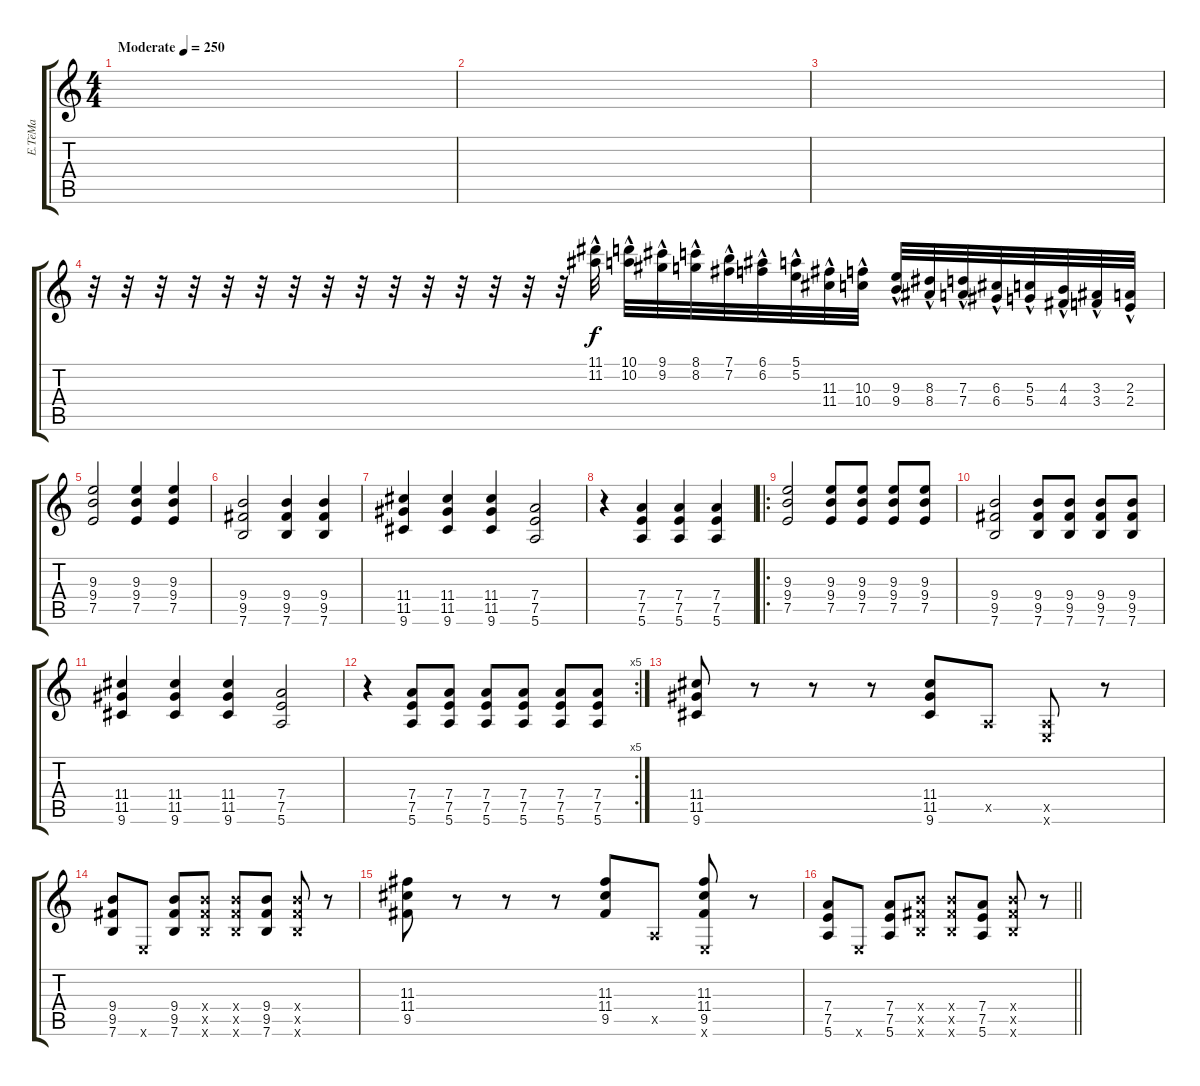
\track ("Е.ТёМа" "Е.ТёМа") {instrument overdrivenguitar}
\staff {score tabs}
\tuning (E4 B3 G3 D3 A2 E2) {hide}
\ts (4 4)
\tempo (250 "Moderate")
\clef g2
\ks c
|
|
|
r.32 r.32 r.32 r.32 r.32 r.32 r.32 r.32 r.32 r.32 r.32 r.32 r.32 r.32 r.32 (11.1{hac} 11.2{hac}).32 (10.1{hac} 10.2{hac}).32 (9.1{hac} 9.2{hac}).32 (8.1{hac} 8.2{hac}).32 (7.1{hac} 7.2{hac}).32 (6.1{hac} 6.2{hac}).32 (5.1{hac} 5.2{hac}).32 (11.3{hac} 11.4{hac}).32 (10.3{hac} 10.4{hac}).32 (9.3{hac} 9.4{hac}).32 (8.3{hac} 8.4{hac}).32 (7.3{hac} 7.4{hac}).32 (6.3{hac} 6.4{hac}).32 (5.3{hac} 5.4{hac}).32 (4.3{hac} 4.4{hac}).32 (3.3{hac} 3.4{hac}).32 (2.3{hac} 2.4{hac}).32 |
(9.3 9.4 7.5).2{dy f} (9.3 9.4 7.5).4 (9.3 9.4 7.5).4 |
(9.4 9.5 7.6).2 (9.4 9.5 7.6).4 (9.4 9.5 7.6).4 |
(11.4 11.5 9.6).4 (11.4 11.5 9.6).4 (11.4 11.5 9.6).4 (7.4 7.5 5.6).2 |
r.4 (7.4 7.5 5.6).4 (7.4 7.5 5.6).4 (7.4 7.5 5.6).4 |
\ro
(9.3 9.4 7.5).2 (9.3 9.4 7.5).8 (9.3 9.4 7.5).8 (9.3 9.4 7.5).8 (9.3 9.4 7.5).8 |
(9.4 9.5 7.6).2 (9.4 9.5 7.6).8 (9.4 9.5 7.6).8 (9.4 9.5 7.6).8 (9.4 9.5 7.6).8 |
(11.4 11.5 9.6).4 (11.4 11.5 9.6).4 (11.4 11.5 9.6).4 (7.4 7.5 5.6).2 |
\rc 5
r.4 (7.4 7.5 5.6).8 (7.4 7.5 5.6).8 (7.4 7.5 5.6).8 (7.4 7.5 5.6).8 (7.4 7.5 5.6).8 (7.4 7.5 5.6).8 |
(11.4 11.5 9.6).8 r.8 r.8 r.8 (11.4 11.5 9.6).8 0.5{x}.8 (0.5{x} 0.6{x}).8 r.8 |
(9.4 9.5 7.6).8 0.6{x}.8 (9.4 9.5 7.6).8 (9.4{x} 9.5{x} 7.6{x}).8 (9.4{x} 9.5{x} 7.6{x}).8 (9.4 9.5 7.6).8 (9.4{x} 9.5{x} 7.6{x}).8 r.8 |
(11.3 11.4 9.5).8 r.8 r.8 r.8 (11.3 11.4 9.5).8 0.5{x}.8 (11.3 11.4 9.5 0.6{x}).8 r.8 |
\barLineRight lightlight
(7.4 7.5 5.6).8 0.6{x}.8 (7.4 7.5 5.6).8 (9.4{x} 9.5{x} 7.6{x}).8 (9.4{x} 9.5{x} 7.6{x}).8 (7.4 7.5 5.6).8 (9.4{x} 9.5{x} 7.6{x}).8 r.8
